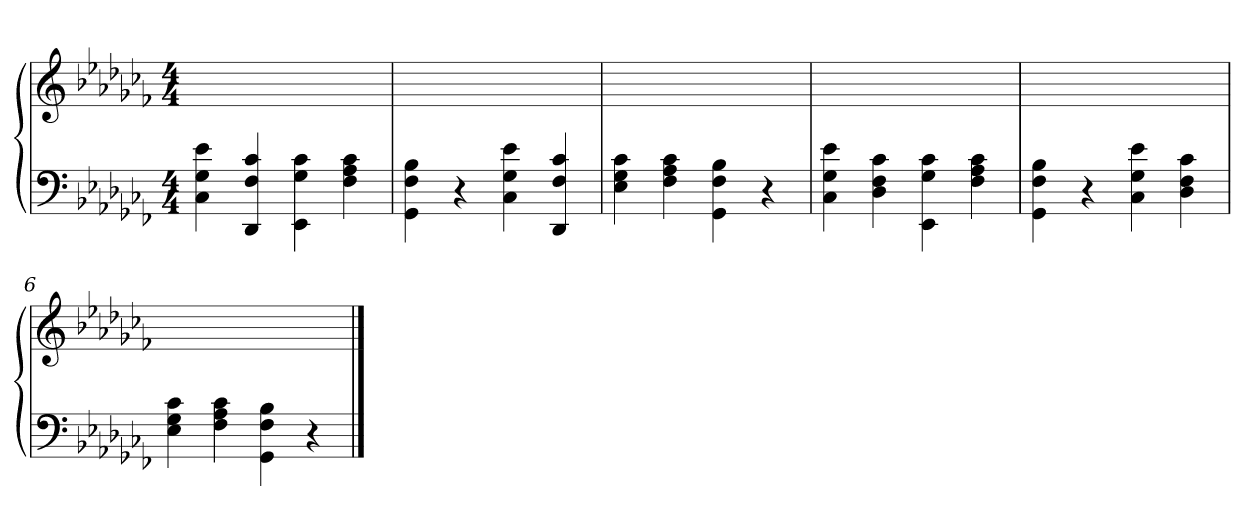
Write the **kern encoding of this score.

**kern	**kern
*part2	*part1
*staff2	*staff1
*clefF4	*clefG2
*k[b-e-a-d-g-c-f-]	*k[b-e-a-d-g-c-f-]
*C-:	*C-:
*M4/4	*M4/4
*MM60	*MM60
=1	=1
4C- 4G- 4e-	1ryy
4DD- 4F- 4c-	.
4EE- 4G- 4c-	.
4F- 4A- 4c-	.
=2	=2
4GG- 4F- 4B-	1ryy
4r	.
4C- 4G- 4e-	.
4DD- 4F- 4c-	.
=3	=3
4E- 4G- 4c-	1ryy
4F- 4A- 4c-	.
4GG- 4F- 4B-	.
4r	.
=4	=4
4C- 4G- 4e-	1ryy
4D- 4F- 4c-	.
4EE- 4G- 4c-	.
4F- 4A- 4c-	.
=5	=5
4GG- 4F- 4B-	1ryy
4r	.
4C- 4G- 4e-	.
4D- 4F- 4c-	.
=6	=6
4E- 4G- 4c-	1ryy
4F- 4A- 4c-	.
4GG- 4F- 4B-	.
4r	.
==	==
*-	*-
